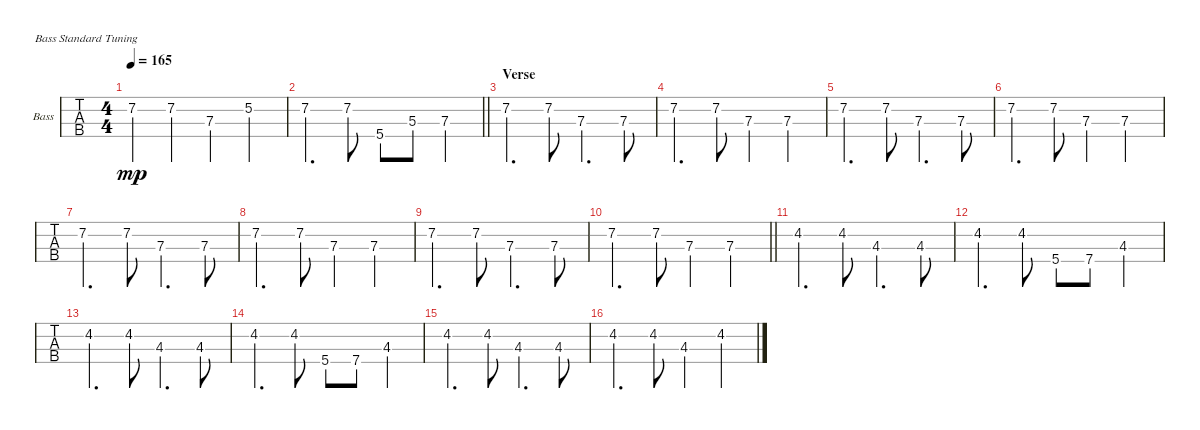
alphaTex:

\defaultSystemsLayout 4
\bracketExtendMode groupsimilarinstruments
\firstSystemTrackNameOrientation horizontal
\otherSystemsTrackNameOrientation horizontal
\track ("Bass" "Bass") {instrument electricbassfinger}
\staff {tabs}
\tuning (G2 D2 A1 E1)
\ts (4 4)
\tempo 165
\clef f4
\scale
0.51938
\ks d
7.2.4{dy mp} 7.2.4 7.3.4 5.2.4 |
\scale
0.24031
\barLineRight lightlight
7.2.4{d} 7.2.8 5.4.8 5.3.8 7.3.4 |
\section ("" "Verse")
\scale
0.24031 7.2.4{d} 7.2.8 7.3.4{d} 7.3.8 |
\scale
0.333333 7.2.4{d} 7.2.8 7.3.4 7.3.4 |
\scale
0.333333 7.2.4{d} 7.2.8 7.3.4{d} 7.3.8 |
\scale
0.333333 7.2.4{d} 7.2.8 7.3.4 7.3.4 |
\scale
0.333333 7.2.4{d} 7.2.8 7.3.4{d} 7.3.8 |
\scale
0.333333 7.2.4{d} 7.2.8 7.3.4 7.3.4 |
\scale
0.333333 7.2.4{d} 7.2.8 7.3.4{d} 7.3.8 |
\scale
0.238462
\barLineRight lightlight
7.2.4{d} 7.2.8 7.3.4 7.3.4 |
\scale
0.523077
\ks b
4.2.4{d} 4.2.8 4.3.4{d} 4.3.8 |
\scale
0.238462 4.2.4{d} 4.2.8 5.4.8 7.4.8 4.3.4 |
\scale
0.333333 4.2.4{d} 4.2.8 4.3.4{d} 4.3.8 |
\scale
0.333333 4.2.4{d} 4.2.8 5.4.8 7.4.8 4.3.4 |
\scale
0.333333 4.2.4{d} 4.2.8 4.3.4{d} 4.3.8 |
\scale
0.333333 4.2.4{d} 4.2.8 4.3.4 4.2.4
